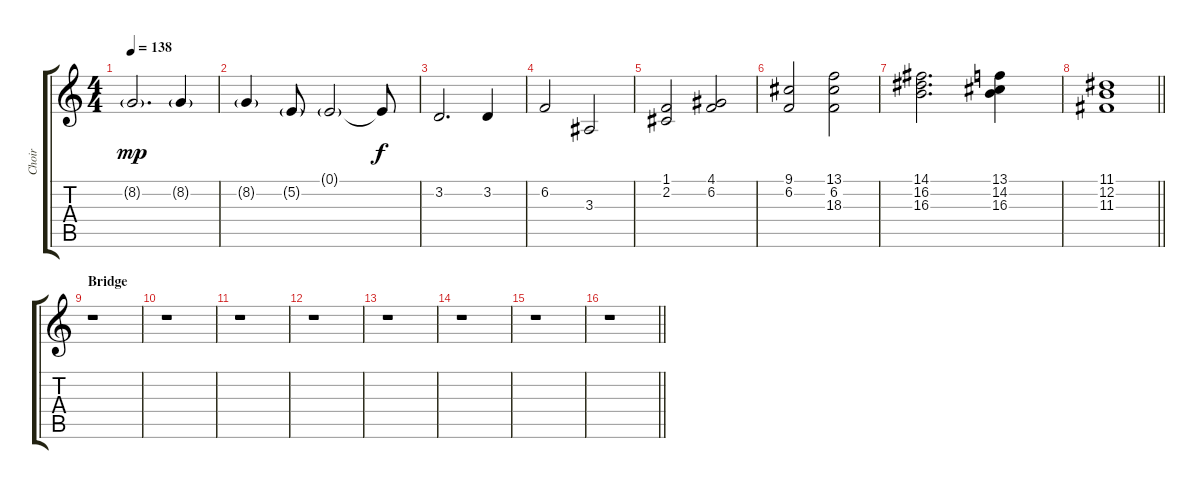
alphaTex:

\track ("Choir" "Choir") {instrument choiraahs}
\staff {score tabs}
\tuning (E4 B3 G3 D3 A2 E2) {hide}
\ts (4 4)
\tempo 138
\clef g2
\ks c
8.2{g}.2{d dy mp} 8.2{g}.4 |
8.2{g}.4 5.2{g}.8 0.1{g}.2 0.1{t}.8{dy f} |
3.2.2{d} 3.2.4 |
6.2.2 3.3.2 |
(1.1 2.2).2 (4.1 6.2).2 |
(9.1 6.2).2 (13.1 6.2 18.3).2 |
(14.1 16.2 16.3).2{d} (13.1 14.2 16.3).4 |
\barLineRight lightlight
(11.1 12.2 11.3).1 |
\section ("" "Bridge ")
r.1 |
r.1 |
r.1 |
r.1 |
r.1 |
r.1 |
r.1 |
\barLineRight lightlight
r.1
